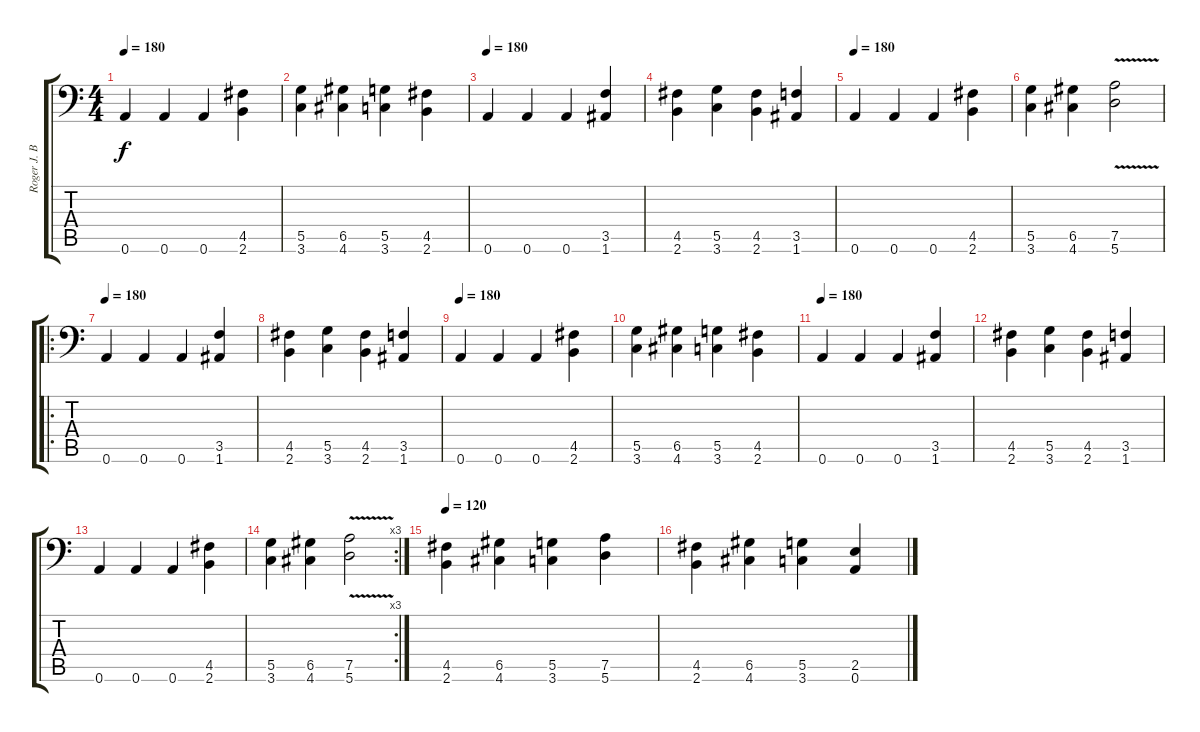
\track ("Roger J. Beaujard" "Roger J. B") {instrument distortionguitar}
\staff {score tabs}
\tuning (A3 E3 C3 G2 D2 A1) {hide}
\ts (4 4)
\tempo 180
\clef f4
\ks c
0.6.4{dy f} 0.6.4 0.6.4 (4.5 2.6).4 |
(5.5 3.6).4 (6.5 4.6).4 (5.5 3.6).4 (4.5 2.6).4 |
\tempo 180
0.6.4 0.6.4 0.6.4 (3.5 1.6).4 |
(4.5 2.6).4 (5.5 3.6).4 (4.5 2.6).4 (3.5 1.6).4 |
\tempo 180
0.6.4 0.6.4 0.6.4 (4.5 2.6).4 |
(5.5 3.6).4 (6.5 4.6).4 (7.5{v} 5.6{v}).2 |
\ro
\tempo 180
0.6.4 0.6.4 0.6.4 (3.5 1.6).4 |
(4.5 2.6).4 (5.5 3.6).4 (4.5 2.6).4 (3.5 1.6).4 |
\tempo 180
0.6.4 0.6.4 0.6.4 (4.5 2.6).4 |
(5.5 3.6).4 (6.5 4.6).4 (5.5 3.6).4 (4.5 2.6).4 |
\tempo 180
0.6.4 0.6.4 0.6.4 (3.5 1.6).4 |
(4.5 2.6).4 (5.5 3.6).4 (4.5 2.6).4 (3.5 1.6).4 |
0.6.4 0.6.4 0.6.4 (4.5 2.6).4 |
\rc 3
(5.5 3.6).4 (6.5 4.6).4 (7.5{v} 5.6{v}).2 |
\tempo 120
(4.5 2.6).4 (6.5 4.6).4 (5.5 3.6).4 (7.5 5.6).4 |
(4.5 2.6).4 (6.5 4.6).4 (5.5 3.6).4 (2.5 0.6).4
